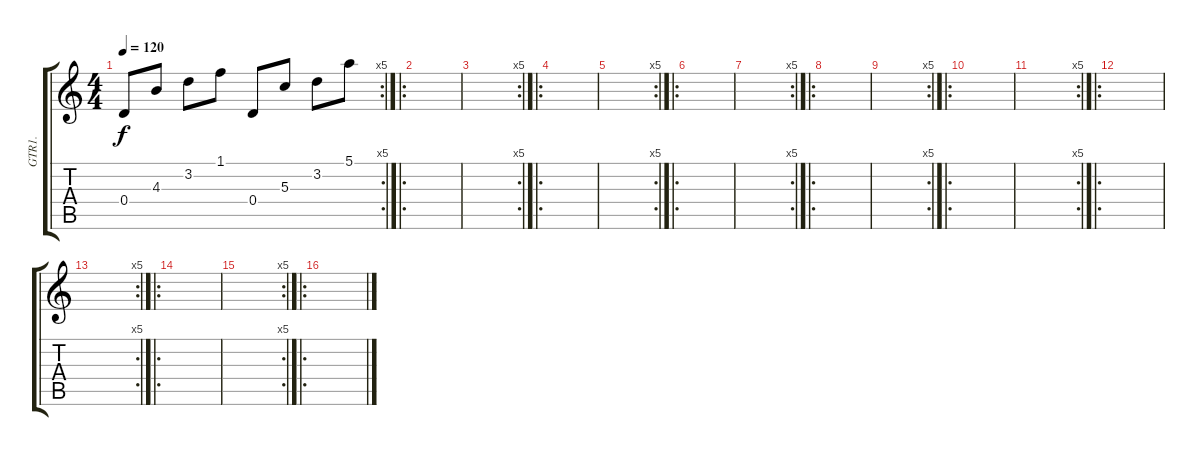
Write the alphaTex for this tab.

\track ("GTR1." "GTR1.") {instrument acousticguitarsteel}
\staff {score tabs}
\tuning (E4 B3 G3 D3 A2 E2) {hide}
\rc 5
\ts (4 4)
\tempo 120
\clef g2
\ks c
0.4.8{dy f} 4.3.8 3.2.8 1.1.8 0.4.8 5.3.8 3.2.8 5.1.8 |
\ro
|
\rc 5
|
\ro
|
\rc 5
|
\ro
|
\rc 5
|
\ro
|
\rc 5
|
\ro
|
\rc 5
|
\ro
|
\rc 5
|
\ro
|
\rc 5
|
\ro
